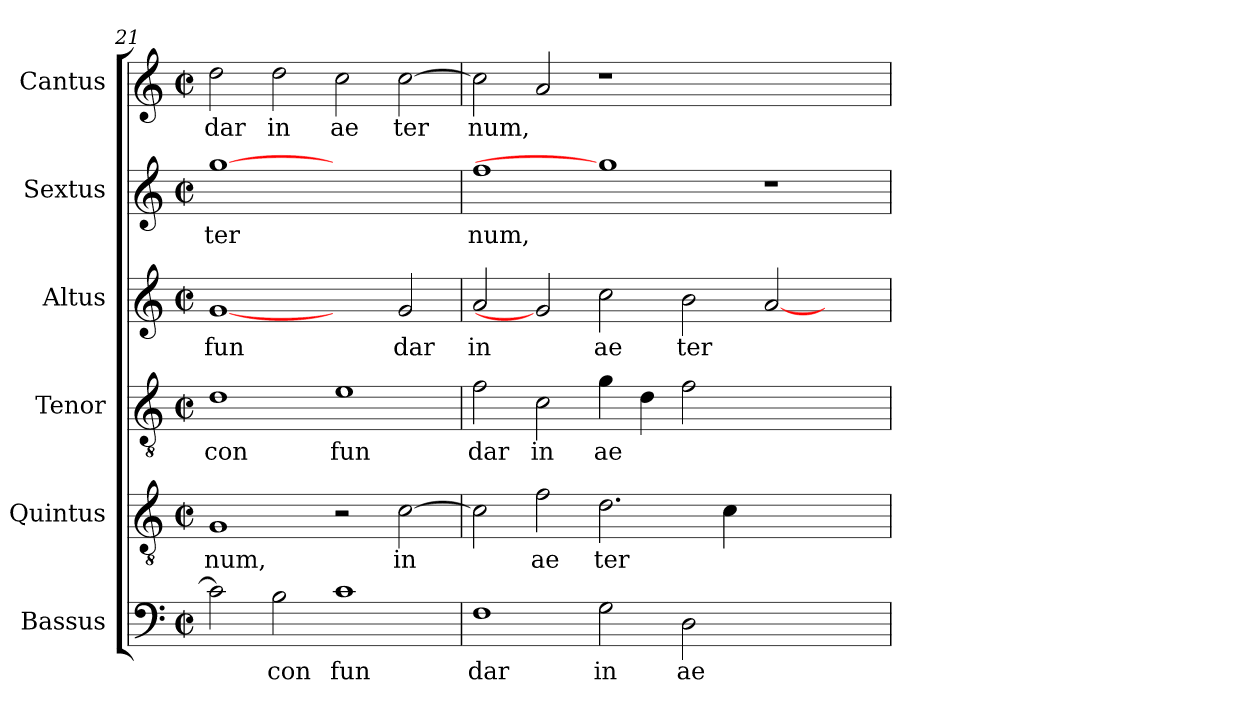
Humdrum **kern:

**kern	**text	**kern	**text	**kern	**text	**kern	**text	**kern	**text	**kern	**text
*part6	*part6	*part5	*part5	*part4	*part4	*part3	*part3	*part2	*part2	*part1	*part1
*staff6	*staff6	*staff5	*staff5	*staff4	*staff4	*staff3	*staff3	*staff2	*staff2	*staff1	*staff1
*I"Bassus	*	*I"Quintus	*	*I"Tenor	*	*I"Altus	*	*I"Sextus	*	*I"Cantus	*
*clefF4	*	*clefGv2	*	*clefGv2	*	*clefG2	*	*clefG2	*	*clefG2	*
*k[]	*	*k[]	*	*k[]	*	*k[]	*	*k[]	*	*k[]	*
*C:	*	*C:	*	*C:	*	*C:	*	*C:	*	*C:	*
*M2/2	*	*M2/2	*	*M2/2	*	*M2/2	*	*M2/2	*	*M2/2	*
*met(c|)	*	*met(c|)	*	*met(c|)	*	*met(c|)	*	*met(c|)	*	*met(c|)	*
=21	=21	=21	=21	=21	=21	=21	=21	=21	=21	=21	=21
!	!LO:LY:b:cj	!	!LO:LY:b:cj	!	!LO:LY:b:cj	!	!LO:LY:b:cj	!	!LO:LY:b:cj	!	!LO:LY:b:cj
2c\]	.	1G	num,	1d	con	[1g	fun	[1gg	ter	2dd\	dar
!	!LO:LY:b:cj	!	!	!	!	!	!	!	!	!	!LO:LY:b:cj
2B\	con	.	.	.	.	.	.	.	.	2dd\	in
!	!LO:LY:b:cj	!	!	!	!LO:LY:b:cj	!	!	!	!	!	!LO:LY:b:cj
1c	fun	2r	.	1e	fun	2ryy	.	1ryy	.	2cc\	ae
!	!	!	!LO:LY:b:cj	!	!	!	!LO:LY:b:cj	!	!	!	!LO:LY:b:cj
.	.	[>2c\	in	.	.	2g/	dar	.	.	[>2cc\	ter
=22	=22	=22	=22	=22	=22	=22	=22	=22	=22	=22	=22
!	!LO:LY:b:cj	!	!LO:LY:b:cj	!	!LO:LY:b:cj	!	!LO:LY:b:cj	!	!LO:LY:b:cj	!	!LO:LY:b:cj
1F	dar	2c\]	.	2f\	dar	2a/	in	1ff	num,	2cc\]	num,
!	!	!	!LO:LY:b:cj	!	!LO:LY:b:cj	!	!	!	!	!	!LO:LY:b:cj
.	.	2f\	ae	2c\	in	2g]	.	.	.	2a/	.
!	!LO:LY:b:cj	!	!LO:LY:b:cj	!	!LO:LY:b:cj	!	!LO:LY:b:cj	!	!	!	!
2G\	in	2.d\	ter	4g\	ae	2cc\	ae	1gg]	.	1r	.
!	!	!	!	!	!LO:LY:b:cj	!	!	!	!	!	!
.	.	.	.	4d\	.	.	.	.	.	.	.
!	!LO:LY:b:cj	!	!	!	!LO:LY:b:cj	!	!LO:LY:b:cj	!	!	!	!
2D\	ae	.	.	2f\	.	2b\	ter	.	.	.	.
!	!	!	!LO:LY:b:cj	!	!	!	!	!	!	!	!
.	.	4c\	.	.	.	.	.	.	.	.	.
!	!	!	!	!	!	!	!LO:LY:b:cj	!	!	!	!
1ryy	.	1ryy	.	1ryy	.	[<2a/	.	1r	.	1ryy	.
.	.	.	.	.	.	2ryy	.	.	.	.	.
=	=	=	=	=	=	=	=	=	=	=	=
*-	*-	*-	*-	*-	*-	*-	*-	*-	*-	*-	*-
